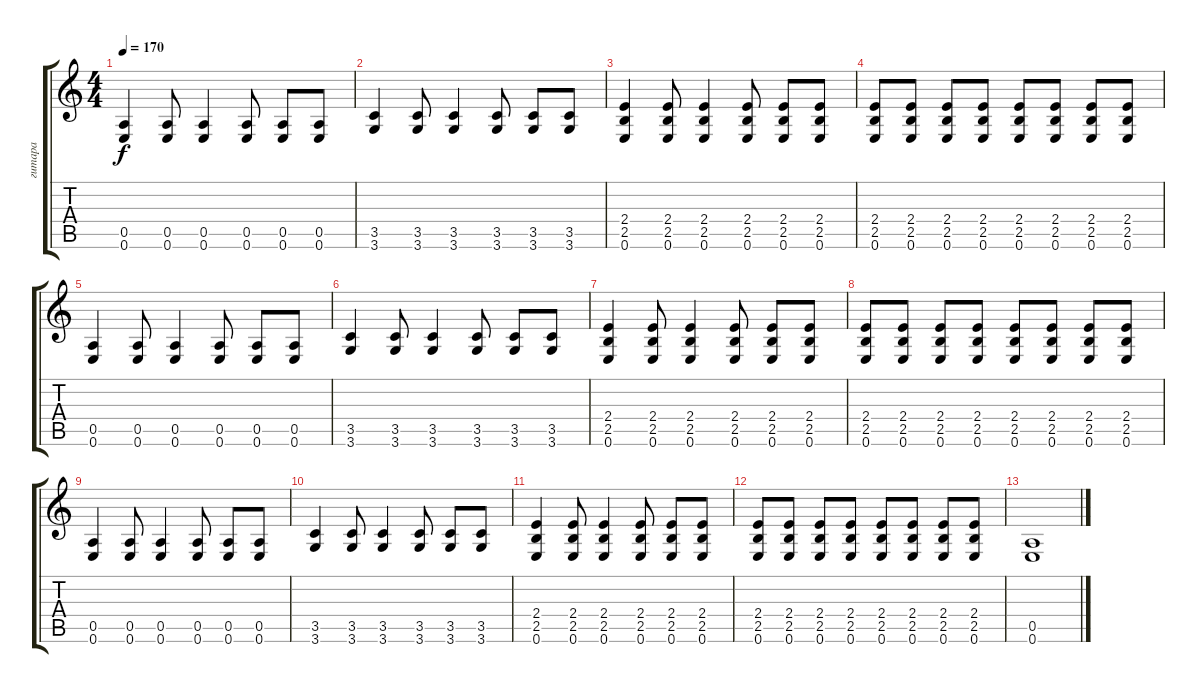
\track ("гитара" "гитара") {instrument distortionguitar}
\staff {score tabs}
\tuning (E4 B3 G3 D3 A2 E2) {hide}
\ts (4 4)
\tempo 170
\clef g2
\ks c
(0.5 0.6).4{dy f} (0.5 0.6).8 (0.5 0.6).4 (0.5 0.6).8 (0.5 0.6).8 (0.5 0.6).8 |
(3.5 3.6).4 (3.5 3.6).8 (3.5 3.6).4 (3.5 3.6).8 (3.5 3.6).8 (3.5 3.6).8 |
(2.4 2.5 0.6).4 (2.4 2.5 0.6).8 (2.4 2.5 0.6).4 (2.4 2.5 0.6).8 (2.4 2.5 0.6).8 (2.4 2.5 0.6).8 |
(2.4 2.5 0.6).8 (2.4 2.5 0.6).8 (2.4 2.5 0.6).8 (2.4 2.5 0.6).8 (2.4 2.5 0.6).8 (2.4 2.5 0.6).8 (2.4 2.5 0.6).8 (2.4 2.5 0.6).8 |
(0.5 0.6).4 (0.5 0.6).8 (0.5 0.6).4 (0.5 0.6).8 (0.5 0.6).8 (0.5 0.6).8 |
(3.5 3.6).4 (3.5 3.6).8 (3.5 3.6).4 (3.5 3.6).8 (3.5 3.6).8 (3.5 3.6).8 |
(2.4 2.5 0.6).4 (2.4 2.5 0.6).8 (2.4 2.5 0.6).4 (2.4 2.5 0.6).8 (2.4 2.5 0.6).8 (2.4 2.5 0.6).8 |
(2.4 2.5 0.6).8 (2.4 2.5 0.6).8 (2.4 2.5 0.6).8 (2.4 2.5 0.6).8 (2.4 2.5 0.6).8 (2.4 2.5 0.6).8 (2.4 2.5 0.6).8 (2.4 2.5 0.6).8 |
(0.5 0.6).4 (0.5 0.6).8 (0.5 0.6).4 (0.5 0.6).8 (0.5 0.6).8 (0.5 0.6).8 |
(3.5 3.6).4 (3.5 3.6).8 (3.5 3.6).4 (3.5 3.6).8 (3.5 3.6).8 (3.5 3.6).8 |
(2.4 2.5 0.6).4 (2.4 2.5 0.6).8 (2.4 2.5 0.6).4 (2.4 2.5 0.6).8 (2.4 2.5 0.6).8 (2.4 2.5 0.6).8 |
(2.4 2.5 0.6).8 (2.4 2.5 0.6).8 (2.4 2.5 0.6).8 (2.4 2.5 0.6).8 (2.4 2.5 0.6).8 (2.4 2.5 0.6).8 (2.4 2.5 0.6).8 (2.4 2.5 0.6).8 |
(0.5 0.6).1
